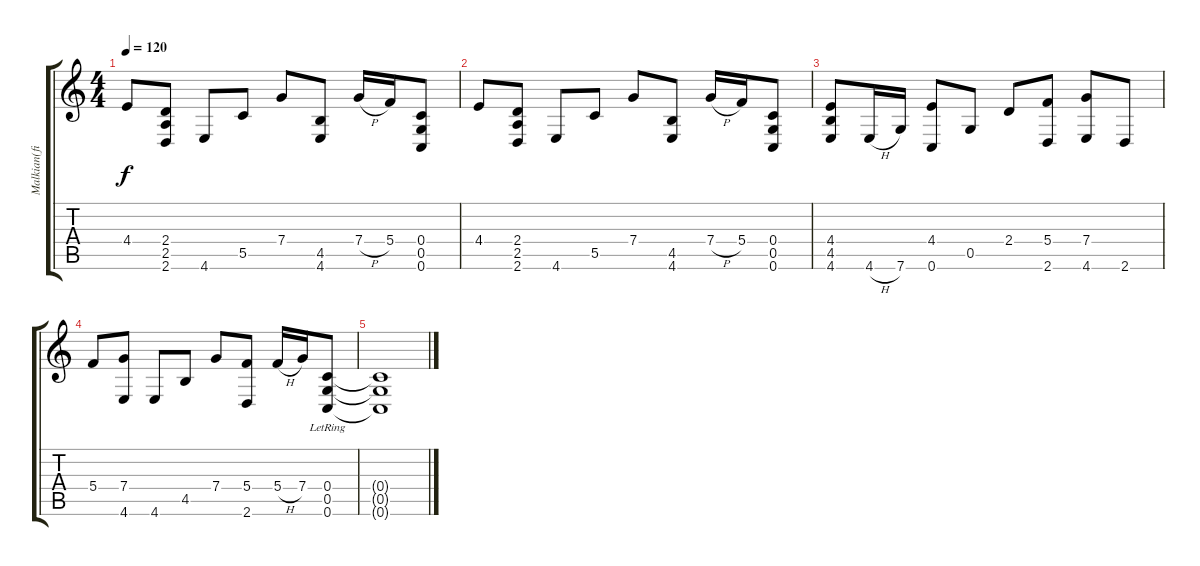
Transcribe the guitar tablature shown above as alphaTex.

\track ("Malkian(fills)" "Malkian(fi") {instrument distortionguitar}
\staff {score tabs}
\tuning (D4 A3 F3 C3 G2 C2) {hide}
\ts (4 4)
\tempo 120
\clef g2
\ks c
4.4.8{dy f} (2.4 2.5 2.6).8 4.6.8 5.5.8 7.4.8 (4.5 4.6).8 7.4{h}.16 5.4.16 (0.4 0.5 0.6).8 |
4.4.8 (2.4 2.5 2.6).8 4.6.8 5.5.8 7.4.8 (4.5 4.6).8 7.4{h}.16 5.4.16 (0.4 0.5 0.6).8 |
(4.4 4.5 4.6).8 4.6{h}.16 7.6.16 (4.4 0.6).8 0.5.8 2.4.8 (5.4 2.6).8 (7.4 4.6).8 2.6.8 |
5.4.8 (7.4 4.6).8 4.6.8 4.5.8 7.4.8 (5.4 2.6).8 5.4{h}.16 7.4.16 (0.4{lr} 0.5{lr} 0.6{lr}).8 |
(0.4{t} 0.5{t} 0.6{t}).1
